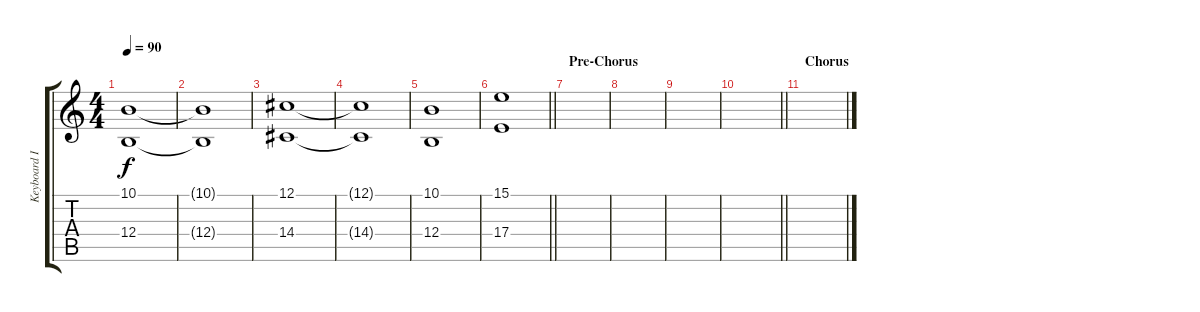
\track ("Keyboard I" "Keyboard I") {instrument synthstrings2}
\staff {score tabs}
\tuning (Db4 Ab3 E3 B2 Gb2 B1) {hide}
\ts (4 4)
\tempo 90
\clef g2
\ks c
(10.1 12.4).1{dy f} |
(10.1{t} 12.4{t}).1 |
(12.1 14.4).1 |
(12.1{t} 14.4{t}).1 |
(10.1 12.4).1 |
\barLineRight lightlight
(15.1 17.4).1 |
\section ("" "Pre-Chorus")
|
|
|
\barLineRight lightlight
|
\section ("" "Chorus")
